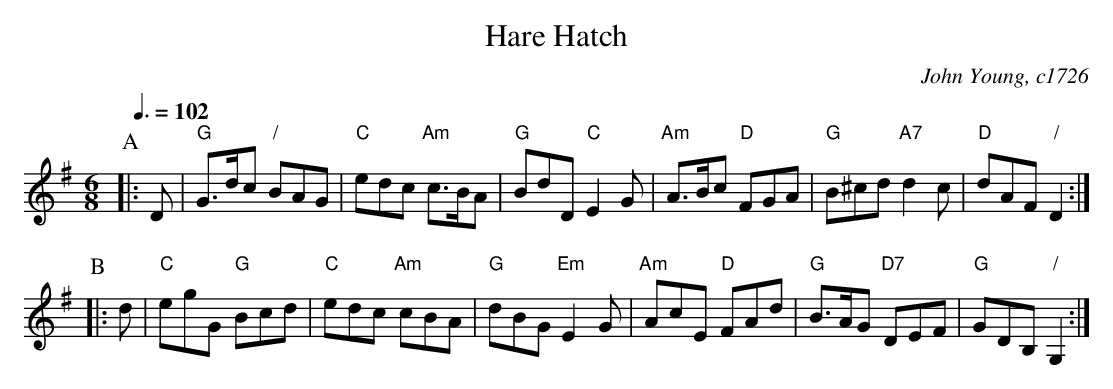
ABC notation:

X:1
T:Hare Hatch
C:John Young, c1726
M:6/8
L:1/8
Q:3/8=102
K:G
P:A
|: D | "G"G>dc "/"BAG | "C"edc "Am"c>BA | "G"BdD "C"E2G | "Am"A>Bc "D"FGA | "G"B^cd "A7"d2c | "D"dAF "/"D2 :|
P:B
|: d | "C"egG "G"Bcd | "C"edc "Am"cBA | "G"dBG "Em"E2G | "Am"AcE "D"FAd | "G"B>AG "D7"DEF | "G"GDB, "/"G,2 :|
